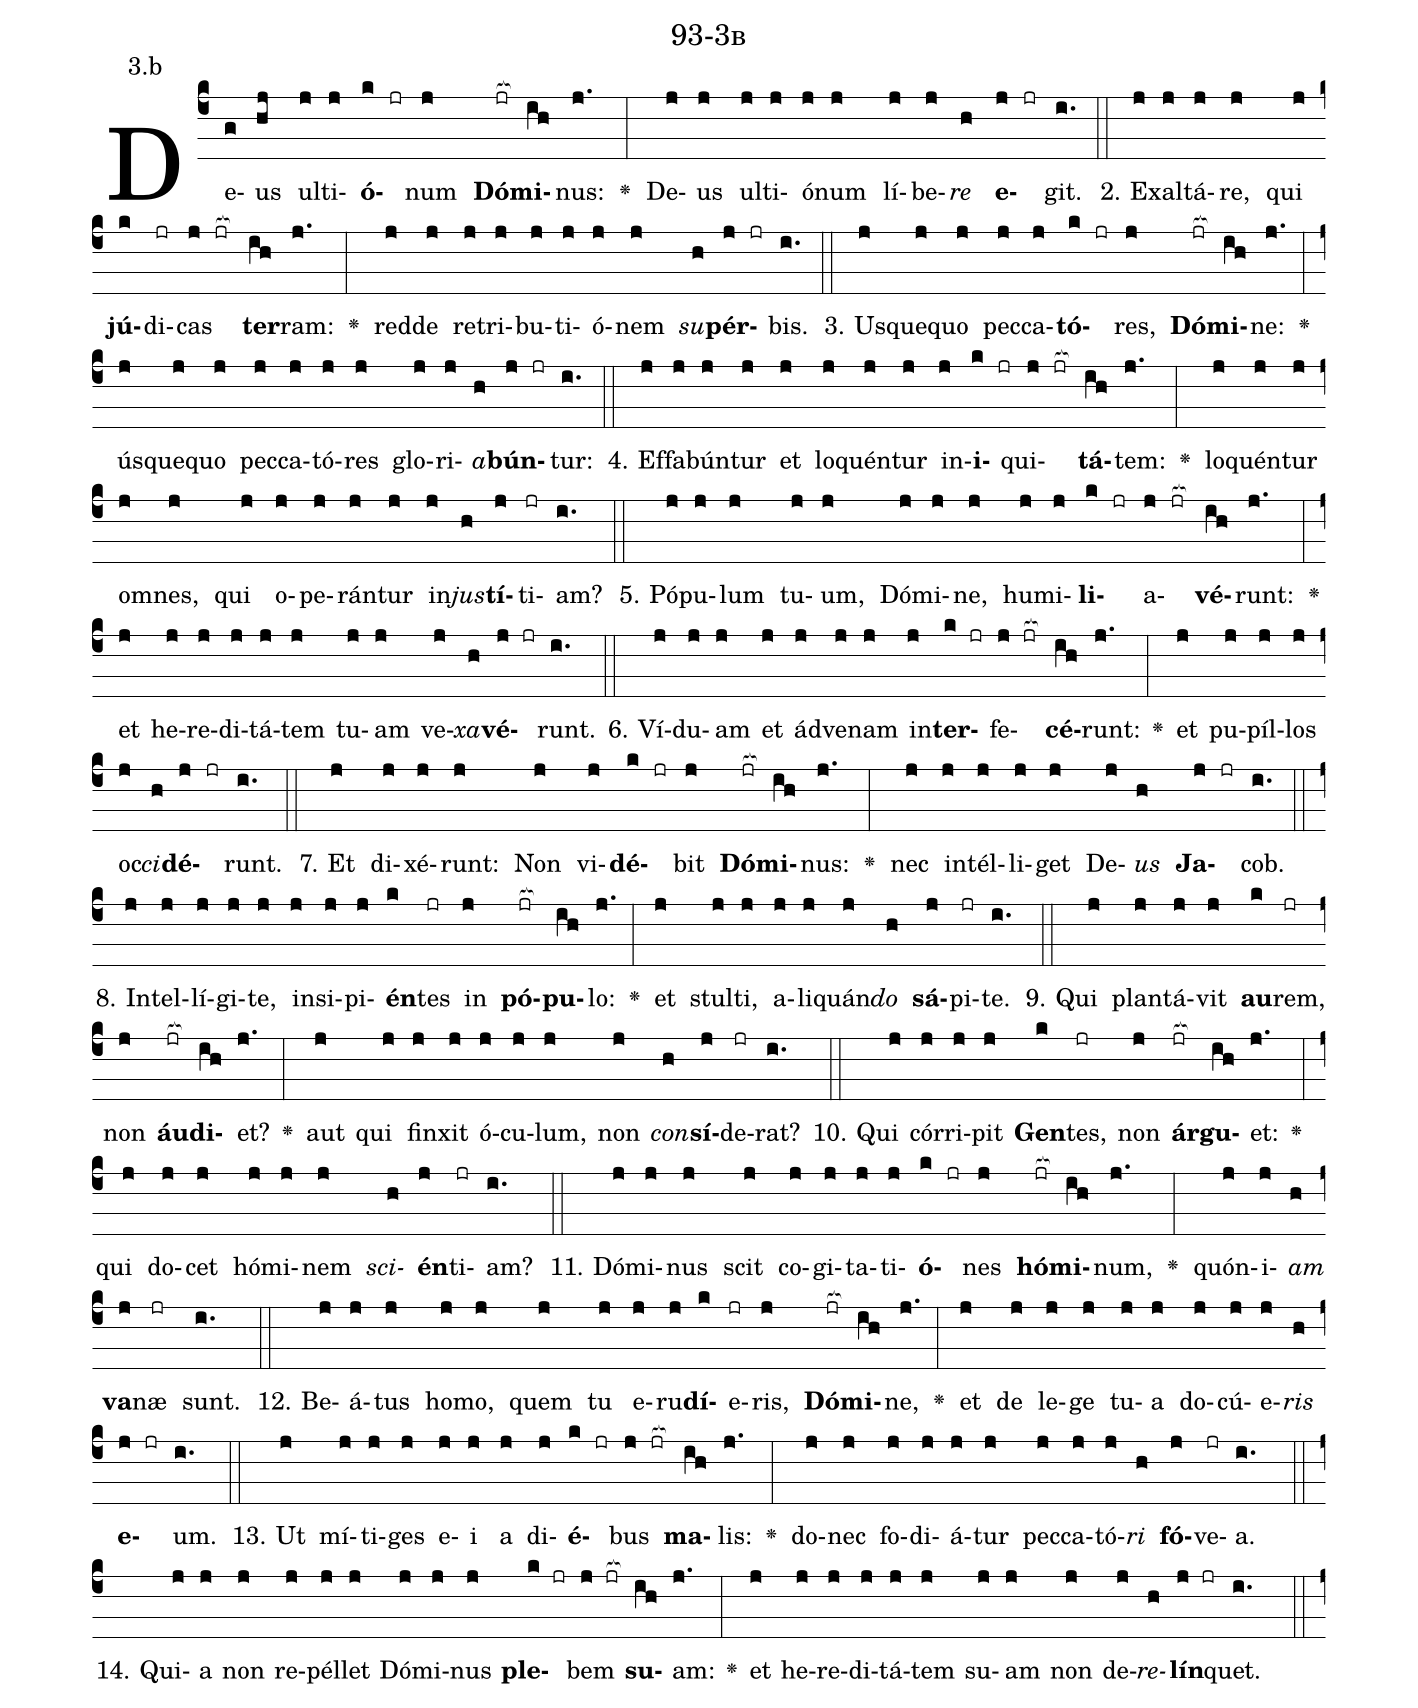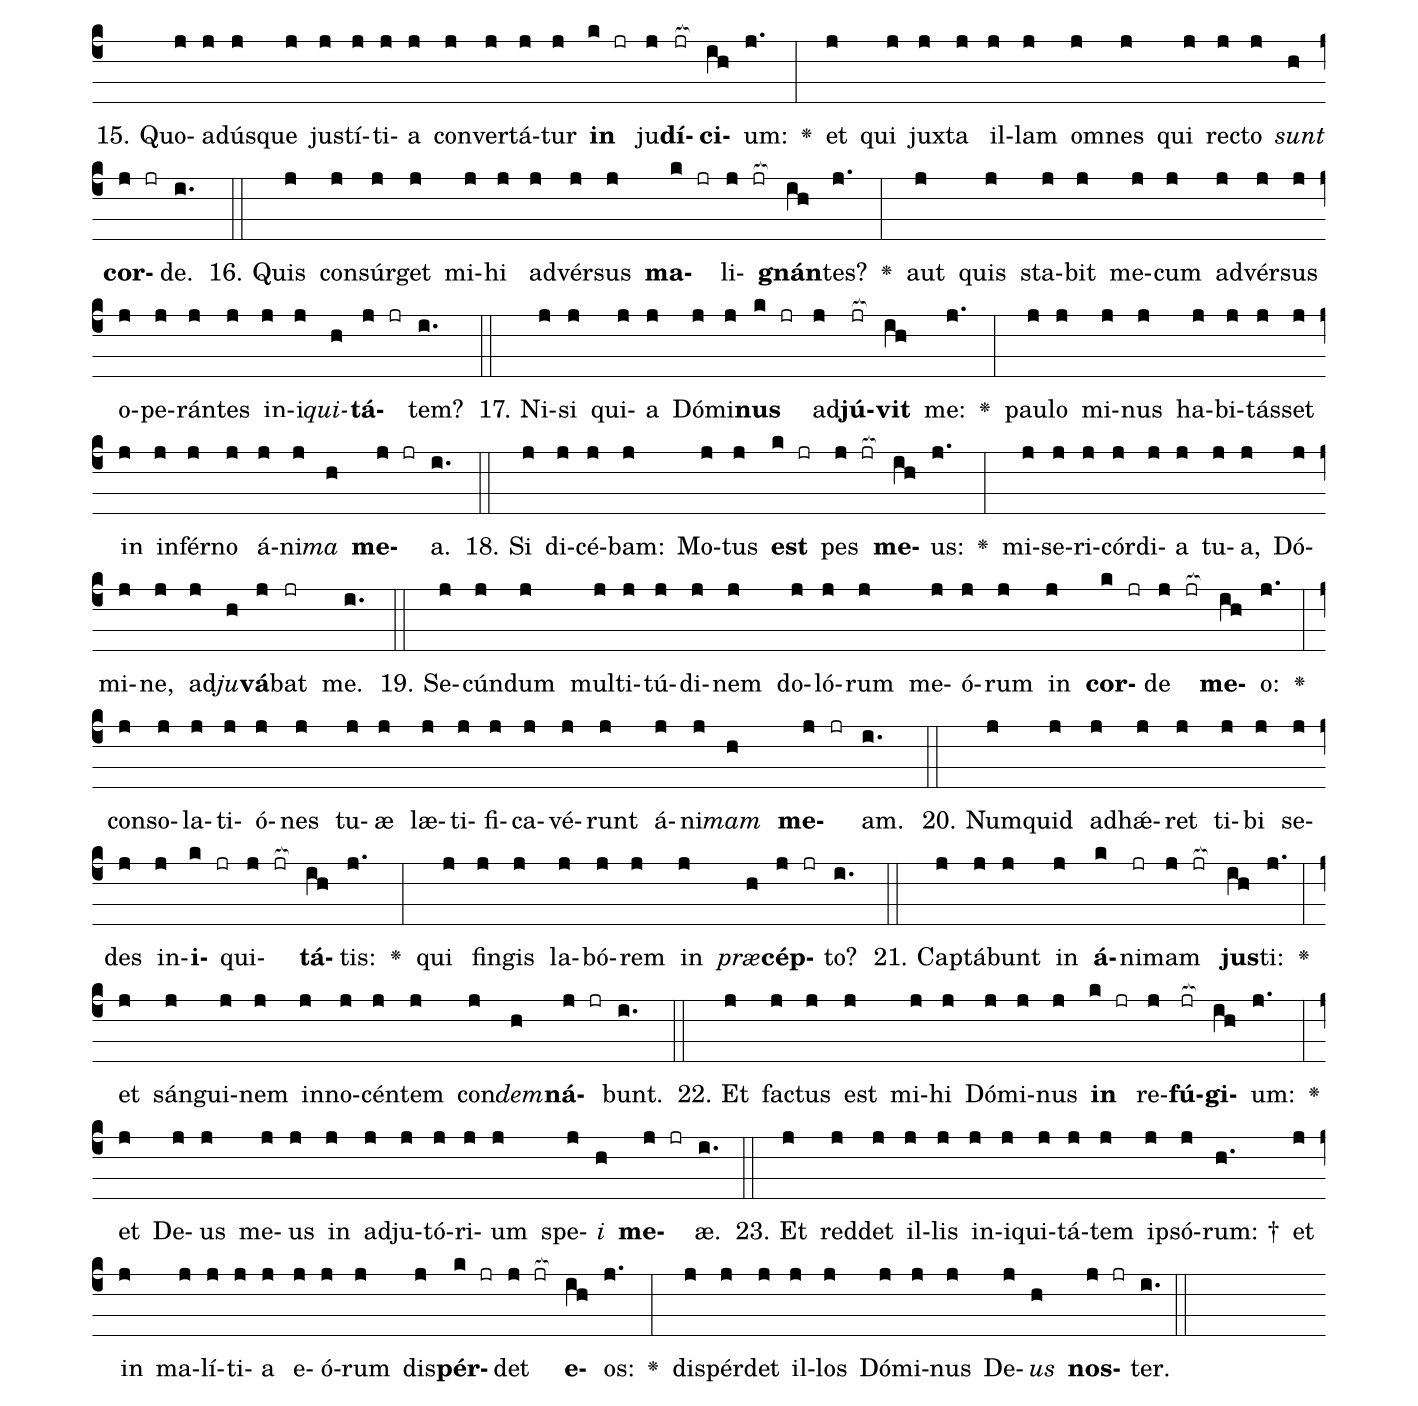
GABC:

name: 93-3b;
annotation: 3.b;
%%
(c4)De(g)us(hj) ul(j)ti(j)<b>ó</b>(k jr)num(j) <b>Dó</b>(jr[ocb:1{])<b>mi</b>(ih[ocb:0}])nus:(j.) <v>\greheightstar</v>(:) De(j)us(j) ul(j)ti(j)ó(j)num(j) lí(j)be(j)<i>re</i>(h) <b>e</b>(j jr)git.(i.) (::)
2. Ex(j)al(j)tá(j)re,(j) qui(j) <b>jú</b>(k)di(jr)cas(j jr[ocb:1{]) <b>ter</b>(ih[ocb:0}])ram:(j.) <v>\greheightstar</v>(:) red(j)de(j) re(j)tri(j)bu(j)ti(j)ó(j)nem(j) <i>su</i>(h)<b>pér</b>(j jr)bis.(i.) (::)
3. Us(j)que(j)quo(j) pec(j)ca(j)<b>tó</b>(k jr)res,(j) <b>Dó</b>(jr[ocb:1{])<b>mi</b>(ih[ocb:0}])ne:(j.) <v>\greheightstar</v>(:) ús(j)que(j)quo(j) pec(j)ca(j)tó(j)res(j) glo(j)ri(j)<i>a</i>(h)<b>bún</b>(j jr)tur:(i.) (::)
4. Ef(j)fa(j)bún(j)tur(j) et(j) lo(j)quén(j)tur(j) in(j)<b>i</b>(k jr)qui(j jr[ocb:1{])<b>tá</b>(ih[ocb:0}])tem:(j.) <v>\greheightstar</v>(:) lo(j)quén(j)tur(j) om(j)nes,(j) qui(j) o(j)pe(j)rán(j)tur(j) in(j)<i>jus</i>(h)<b>tí</b>(j)ti(jr)am?(i.) (::)
5. Pó(j)pu(j)lum(j) tu(j)um,(j) Dó(j)mi(j)ne,(j) hu(j)mi(j)<b>li</b>(k jr)a(j jr[ocb:1{])<b>vé</b>(ih[ocb:0}])runt:(j.) <v>\greheightstar</v>(:) et(j) he(j)re(j)di(j)tá(j)tem(j) tu(j)am(j) ve(j)<i>xa</i>(h)<b>vé</b>(j jr)runt.(i.) (::)
6. Ví(j)du(j)am(j) et(j) ád(j)ve(j)nam(j) in(j)<b>ter</b>(k jr)fe(j jr[ocb:1{])<b>cé</b>(ih[ocb:0}])runt:(j.) <v>\greheightstar</v>(:) et(j) pu(j)píl(j)los(j) oc(j)<i>ci</i>(h)<b>dé</b>(j jr)runt.(i.) (::)
7. Et(j) di(j)xé(j)runt:(j) Non(j) vi(j)<b>dé</b>(k jr)bit(j) <b>Dó</b>(jr[ocb:1{])<b>mi</b>(ih[ocb:0}])nus:(j.) <v>\greheightstar</v>(:) nec(j) in(j)tél(j)li(j)get(j) De(j)<i>us</i>(h) <b>Ja</b>(j jr)cob.(i.) (::)
8. In(j)tel(j)lí(j)gi(j)te,(j) in(j)si(j)pi(j)<b>én</b>(k)tes(jr) in(j) <b>pó</b>(jr[ocb:1{])<b>pu</b>(ih[ocb:0}])lo:(j.) <v>\greheightstar</v>(:) et(j) stul(j)ti,(j) a(j)li(j)quán(j)<i>do</i>(h) <b>sá</b>(j)pi(jr)te.(i.) (::)
9. Qui(j) plan(j)tá(j)vit(j) <b>au</b>(k)rem,(jr) non(j) <b>áu</b>(jr[ocb:1{])<b>di</b>(ih[ocb:0}])et?(j.) <v>\greheightstar</v>(:) aut(j) qui(j) fin(j)xit(j) ó(j)cu(j)lum,(j) non(j) <i>con</i>(h)<b>sí</b>(j)de(jr)rat?(i.) (::)
10. Qui(j) cór(j)ri(j)pit(j) <b>Gen</b>(k)tes,(jr) non(j) <b>ár</b>(jr[ocb:1{])<b>gu</b>(ih[ocb:0}])et:(j.) <v>\greheightstar</v>(:) qui(j) do(j)cet(j) hó(j)mi(j)nem(j) <i>sci</i>(h)<b>én</b>(j)ti(jr)am?(i.) (::)
11. Dó(j)mi(j)nus(j) scit(j) co(j)gi(j)ta(j)ti(j)<b>ó</b>(k jr)nes(j) <b>hó</b>(jr[ocb:1{])<b>mi</b>(ih[ocb:0}])num,(j.) <v>\greheightstar</v>(:) quón(j)i(j)<i>am</i>(h) <b>va</b>(j)næ(jr) sunt.(i.) (::)
12. Be(j)á(j)tus(j) ho(j)mo,(j) quem(j) tu(j) e(j)ru(j)<b>dí</b>(k)e(jr)ris,(j) <b>Dó</b>(jr[ocb:1{])<b>mi</b>(ih[ocb:0}])ne,(j.) <v>\greheightstar</v>(:) et(j) de(j) le(j)ge(j) tu(j)a(j) do(j)cú(j)e(j)<i>ris</i>(h) <b>e</b>(j jr)um.(i.) (::)
13. Ut(j) mí(j)ti(j)ges(j) e(j)i(j) a(j) di(j)<b>é</b>(k jr)bus(j jr[ocb:1{]) <b>ma</b>(ih[ocb:0}])lis:(j.) <v>\greheightstar</v>(:) do(j)nec(j) fo(j)di(j)á(j)tur(j) pec(j)ca(j)tó(j)<i>ri</i>(h) <b>fó</b>(j)ve(jr)a.(i.) (::)
14. Qui(j)a(j) non(j) re(j)pél(j)let(j) Dó(j)mi(j)nus(j) <b>ple</b>(k jr)bem(j jr[ocb:1{]) <b>su</b>(ih[ocb:0}])am:(j.) <v>\greheightstar</v>(:) et(j) he(j)re(j)di(j)tá(j)tem(j) su(j)am(j) non(j) de(j)<i>re</i>(h)<b>lín</b>(j jr)quet.(i.) (::)
15. Quo(j)ad(j)ús(j)que(j) jus(j)tí(j)ti(j)a(j) con(j)ver(j)tá(j)tur(j) <b>in</b>(k jr) ju(j)<b>dí</b>(jr[ocb:1{])<b>ci</b>(ih[ocb:0}])um:(j.) <v>\greheightstar</v>(:) et(j) qui(j) jux(j)ta(j) il(j)lam(j) om(j)nes(j) qui(j) rec(j)to(j) <i>sunt</i>(h) <b>cor</b>(j jr)de.(i.) (::)
16. Quis(j) con(j)súr(j)get(j) mi(j)hi(j) ad(j)vér(j)sus(j) <b>ma</b>(k jr)li(j jr[ocb:1{])<b>gnán</b>(ih[ocb:0}])tes?(j.) <v>\greheightstar</v>(:) aut(j) quis(j) sta(j)bit(j) me(j)cum(j) ad(j)vér(j)sus(j) o(j)pe(j)rán(j)tes(j) in(j)i(j)<i>qui</i>(h)<b>tá</b>(j jr)tem?(i.) (::)
17. Ni(j)si(j) qui(j)a(j) Dó(j)mi(j)<b>nus</b>(k jr) ad(j)<b>jú</b>(jr[ocb:1{])<b>vit</b>(ih[ocb:0}]) me:(j.) <v>\greheightstar</v>(:) pau(j)lo(j) mi(j)nus(j) ha(j)bi(j)tás(j)set(j) in(j) in(j)fér(j)no(j) á(j)ni(j)<i>ma</i>(h) <b>me</b>(j jr)a.(i.) (::)
18. Si(j) di(j)cé(j)bam:(j) Mo(j)tus(j) <b>est</b>(k jr) pes(j jr[ocb:1{]) <b>me</b>(ih[ocb:0}])us:(j.) <v>\greheightstar</v>(:) mi(j)se(j)ri(j)cór(j)di(j)a(j) tu(j)a,(j) Dó(j)mi(j)ne,(j) ad(j)<i>ju</i>(h)<b>vá</b>(j)bat(jr) me.(i.) (::)
19. Se(j)cún(j)dum(j) mul(j)ti(j)tú(j)di(j)nem(j) do(j)ló(j)rum(j) me(j)ó(j)rum(j) in(j) <b>cor</b>(k jr)de(j jr[ocb:1{]) <b>me</b>(ih[ocb:0}])o:(j.) <v>\greheightstar</v>(:) con(j)so(j)la(j)ti(j)ó(j)nes(j) tu(j)æ(j) læ(j)ti(j)fi(j)ca(j)vé(j)runt(j) á(j)ni(j)<i>mam</i>(h) <b>me</b>(j jr)am.(i.) (::)
20. Num(j)quid(j) ad(j)hǽ(j)ret(j) ti(j)bi(j) se(j)des(j) in(j)<b>i</b>(k jr)qui(j jr[ocb:1{])<b>tá</b>(ih[ocb:0}])tis:(j.) <v>\greheightstar</v>(:) qui(j) fin(j)gis(j) la(j)bó(j)rem(j) in(j) <i>præ</i>(h)<b>cép</b>(j jr)to?(i.) (::)
21. Cap(j)tá(j)bunt(j) in(j) <b>á</b>(k)ni(jr)mam(j jr[ocb:1{]) <b>jus</b>(ih[ocb:0}])ti:(j.) <v>\greheightstar</v>(:) et(j) sán(j)gui(j)nem(j) in(j)no(j)cén(j)tem(j) con(j)<i>dem</i>(h)<b>ná</b>(j jr)bunt.(i.) (::)
22. Et(j) fac(j)tus(j) est(j) mi(j)hi(j) Dó(j)mi(j)nus(j) <b>in</b>(k jr) re(j)<b>fú</b>(jr[ocb:1{])<b>gi</b>(ih[ocb:0}])um:(j.) <v>\greheightstar</v>(:) et(j) De(j)us(j) me(j)us(j) in(j) ad(j)ju(j)tó(j)ri(j)um(j) spe(j)<i>i</i>(h) <b>me</b>(j jr)æ.(i.) (::)
23. Et(j) red(j)det(j) il(j)lis(j) in(j)i(j)qui(j)tá(j)tem(j) ip(j)só(j)rum: †(h.) et(j) in(j) ma(j)lí(j)ti(j)a(j) e(j)ó(j)rum(j) dis(j)<b>pér</b>(k jr)det(j jr[ocb:1{]) <b>e</b>(ih[ocb:0}])os:(j.) <v>\greheightstar</v>(:) dis(j)pér(j)det(j) il(j)los(j) Dó(j)mi(j)nus(j) De(j)<i>us</i>(h) <b>nos</b>(j jr)ter.(i.) (::)
